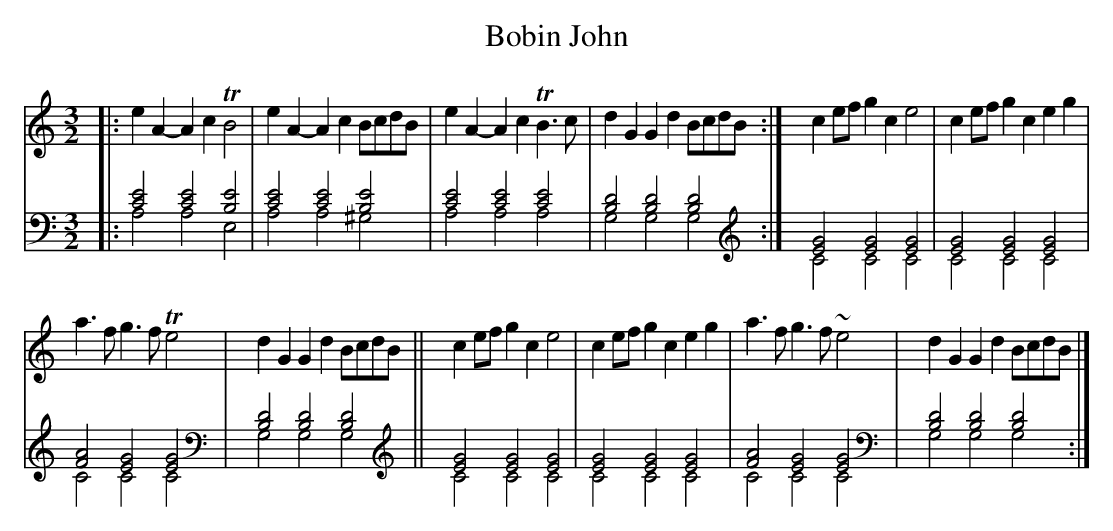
X:1
T: Bobin John
M: 3/2
L: 1/8
K: Am
V: 1 staves=2
|:\
e2A2- A2c2 TB4 | e2A2- A2c2 BcdB | e2A2- A2c2 TB3c | d2G2 G2d2 BcdB :| c2ef g2c2 e4 | c2ef g2c2 e2g2 |
a3f g3f Te4 | d2G2 G2d2 BcdB || c2ef g2c2 e4 | c2ef g2c2 e2g2 | a3f g3f ~e4 | d2G2 G2d2 BcdB |]
V: 2 clef=bass middle=D
|:\
[c4e4] [c4e4] [B4e4] & A4 A4 E4 | [c4e4] [c4e4] [B4e4] & A4 A4 ^G4 |\
[c4e4] [c4e4] [c4e4] & A4 A4 A4 | [B4d4] [B4d4] [B4d4] & G4 G4 G4 :|\
[K:Am clef=treble]\
[E4G4] [E4G4] [E4G4] & C4 C4 C4 | [E4G4] [E4G4] [E4G4] & C4 C4 C4 |
[F4A4] [E4G4] [E4G4] & C4 C4 C4 |\
[K:Am clef=bass middle=D]\
[B4d4] [B4d4] [B4d4] & G4 G4 G4 ||\
[K:Am clef=treble]\
[E4G4] [E4G4] [E4G4] & C4 C4 C4 | [E4G4] [E4G4] [E4G4] & C4 C4 C4 |\
[F4A4] [E4G4] [E4G4] & C4 C4 C4 |\
[K:Am clef=bass middle=D] [B4d4] [B4d4] [B4d4] & G4 G4 G4 :|
